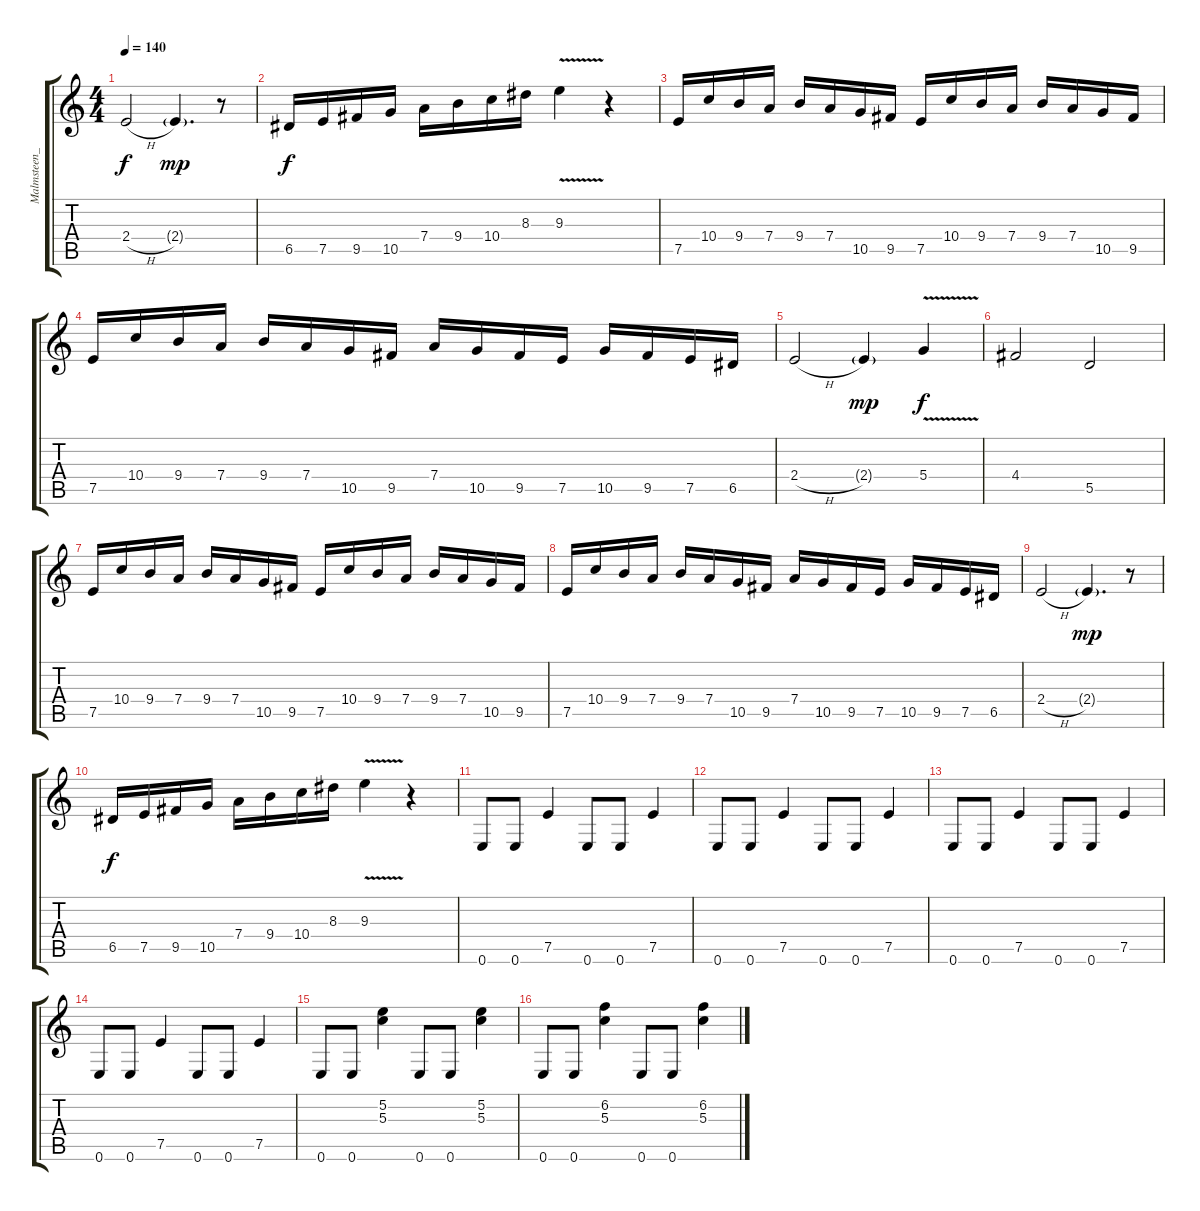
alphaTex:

\track ("Malmsteen_3 (overdriven)" "Malmsteen_") {instrument overdrivenguitar}
\staff {score tabs}
\tuning (E4 B3 G3 D3 A2 E2) {hide}
\ts (4 4)
\tempo 140
\clef g2
\ks c
2.4{h}.2{dy f} 2.4{g}.4{d dy mp} r.8 |
6.5.16{dy f} 7.5.16 9.5.16 10.5.16 7.4.16 9.4.16 10.4.16 8.3.16 9.3{v}.4 r.4 |
7.5.16 10.4.16 9.4.16 7.4.16 9.4.16 7.4.16 10.5.16 9.5.16 7.5.16 10.4.16 9.4.16 7.4.16 9.4.16 7.4.16 10.5.16 9.5.16 |
7.5.16 10.4.16 9.4.16 7.4.16 9.4.16 7.4.16 10.5.16 9.5.16 7.4.16 10.5.16 9.5.16 7.5.16 10.5.16 9.5.16 7.5.16 6.5.16 |
2.4{h}.2 2.4{g}.4{dy mp} 5.4{v}.4{dy f} |
4.4.2 5.5.2 |
7.5.16 10.4.16 9.4.16 7.4.16 9.4.16 7.4.16 10.5.16 9.5.16 7.5.16 10.4.16 9.4.16 7.4.16 9.4.16 7.4.16 10.5.16 9.5.16 |
7.5.16 10.4.16 9.4.16 7.4.16 9.4.16 7.4.16 10.5.16 9.5.16 7.4.16 10.5.16 9.5.16 7.5.16 10.5.16 9.5.16 7.5.16 6.5.16 |
2.4{h}.2 2.4{g}.4{d dy mp} r.8 |
6.5.16{dy f} 7.5.16 9.5.16 10.5.16 7.4.16 9.4.16 10.4.16 8.3.16 9.3{v}.4 r.4 |
0.6.8 0.6.8 7.5.4 0.6.8 0.6.8 7.5.4 |
0.6.8 0.6.8 7.5.4 0.6.8 0.6.8 7.5.4 |
0.6.8 0.6.8 7.5.4 0.6.8 0.6.8 7.5.4 |
0.6.8 0.6.8 7.5.4 0.6.8 0.6.8 7.5.4 |
0.6.8 0.6.8 (5.2 5.3).4 0.6.8 0.6.8 (5.2 5.3).4 |
0.6.8 0.6.8 (6.2 5.3).4 0.6.8 0.6.8 (6.2 5.3).4
